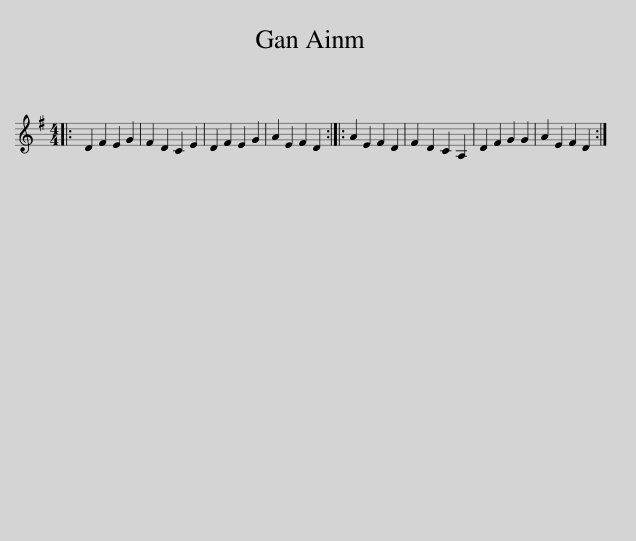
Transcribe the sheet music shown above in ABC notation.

X:1
L:1/8
M:4/4
I:linebreak $
K:G
V:1 treble
V:1
|: D2 F2 E2 G2 | F2 D2 C2 E2 | D2 F2 E2 G2 | A2 E2 F2 D2 :: A2 E2 F2 D2 | %5
 F2 D2 C2 A,2 | D2 F2 G2 G2 | A2 E2 F2 D2 :| %8
